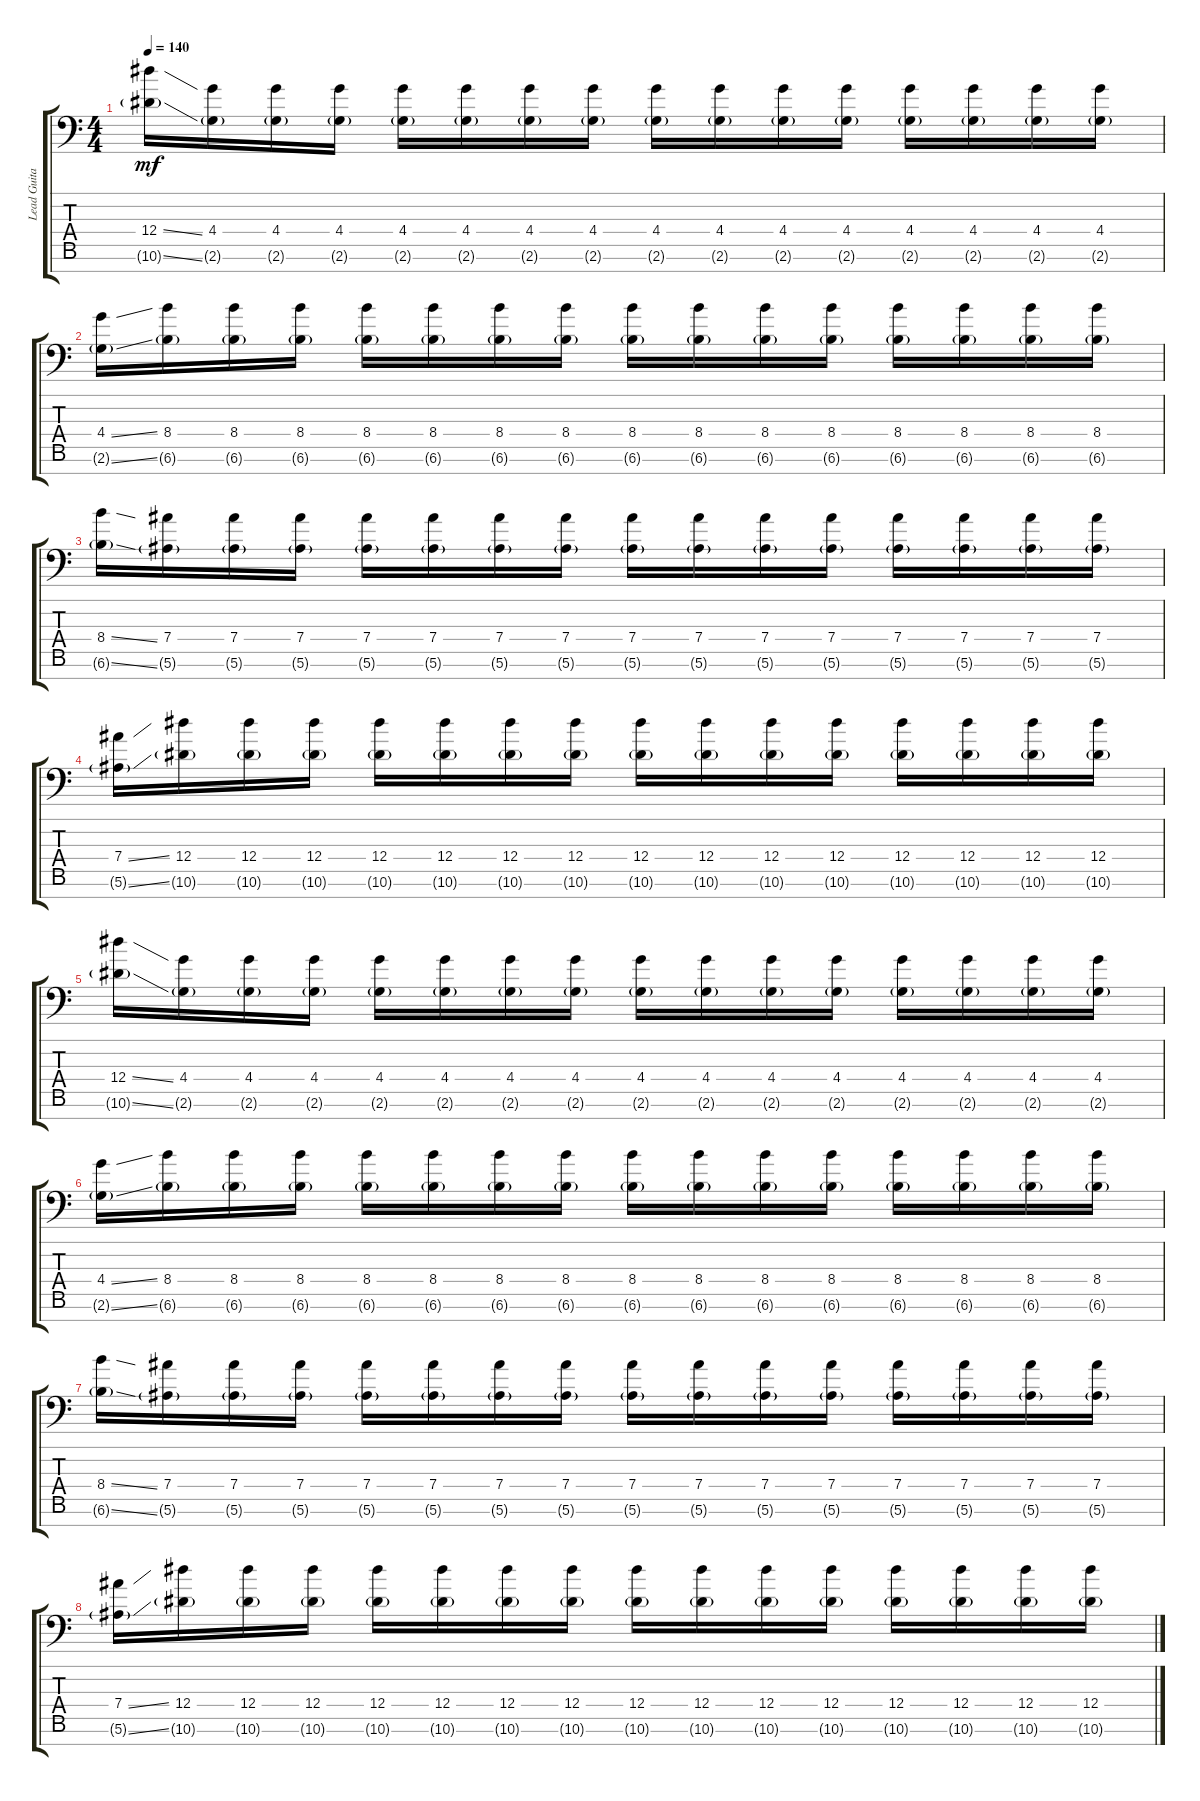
\track ("Lead Guitar #2" "Lead Guita") {instrument electricguitarjazz}
\staff {score tabs}
\tuning (Eb4 Bb3 F3 Eb3 Bb2 F2 Ab1) {hide}
\ts (4 4)
\tempo 140
\clef f4
\ks c
(12.4{ss} 10.6{ss g}).16{dy mf} (4.4 2.6{g}).16 (4.4 2.6{g}).16 (4.4 2.6{g}).16 (4.4 2.6{g}).16 (4.4 2.6{g}).16 (4.4 2.6{g}).16 (4.4 2.6{g}).16 (4.4 2.6{g}).16 (4.4 2.6{g}).16 (4.4 2.6{g}).16 (4.4 2.6{g}).16 (4.4 2.6{g}).16 (4.4 2.6{g}).16 (4.4 2.6{g}).16 (4.4 2.6{g}).16 |
(4.4{ss} 2.6{ss g}).16 (8.4 6.6{g}).16 (8.4 6.6{g}).16 (8.4 6.6{g}).16 (8.4 6.6{g}).16 (8.4 6.6{g}).16 (8.4 6.6{g}).16 (8.4 6.6{g}).16 (8.4 6.6{g}).16 (8.4 6.6{g}).16 (8.4 6.6{g}).16 (8.4 6.6{g}).16 (8.4 6.6{g}).16 (8.4 6.6{g}).16 (8.4 6.6{g}).16 (8.4 6.6{g}).16 |
(8.4{ss} 6.6{ss g}).16 (7.4 5.6{g}).16 (7.4 5.6{g}).16 (7.4 5.6{g}).16 (7.4 5.6{g}).16 (7.4 5.6{g}).16 (7.4 5.6{g}).16 (7.4 5.6{g}).16 (7.4 5.6{g}).16 (7.4 5.6{g}).16 (7.4 5.6{g}).16 (7.4 5.6{g}).16 (7.4 5.6{g}).16 (7.4 5.6{g}).16 (7.4 5.6{g}).16 (7.4 5.6{g}).16 |
(7.4{ss} 5.6{ss g}).16 (12.4 10.6{g}).16 (12.4 10.6{g}).16 (12.4 10.6{g}).16 (12.4 10.6{g}).16 (12.4 10.6{g}).16 (12.4 10.6{g}).16 (12.4 10.6{g}).16 (12.4 10.6{g}).16 (12.4 10.6{g}).16 (12.4 10.6{g}).16 (12.4 10.6{g}).16 (12.4 10.6{g}).16 (12.4 10.6{g}).16 (12.4 10.6{g}).16 (12.4 10.6{g}).16 |
(12.4{ss} 10.6{ss g}).16 (4.4 2.6{g}).16 (4.4 2.6{g}).16 (4.4 2.6{g}).16 (4.4 2.6{g}).16 (4.4 2.6{g}).16 (4.4 2.6{g}).16 (4.4 2.6{g}).16 (4.4 2.6{g}).16 (4.4 2.6{g}).16 (4.4 2.6{g}).16 (4.4 2.6{g}).16 (4.4 2.6{g}).16 (4.4 2.6{g}).16 (4.4 2.6{g}).16 (4.4 2.6{g}).16 |
(4.4{ss} 2.6{ss g}).16 (8.4 6.6{g}).16 (8.4 6.6{g}).16 (8.4 6.6{g}).16 (8.4 6.6{g}).16 (8.4 6.6{g}).16 (8.4 6.6{g}).16 (8.4 6.6{g}).16 (8.4 6.6{g}).16 (8.4 6.6{g}).16 (8.4 6.6{g}).16 (8.4 6.6{g}).16 (8.4 6.6{g}).16 (8.4 6.6{g}).16 (8.4 6.6{g}).16 (8.4 6.6{g}).16 |
(8.4{ss} 6.6{ss g}).16 (7.4 5.6{g}).16 (7.4 5.6{g}).16 (7.4 5.6{g}).16 (7.4 5.6{g}).16 (7.4 5.6{g}).16 (7.4 5.6{g}).16 (7.4 5.6{g}).16 (7.4 5.6{g}).16 (7.4 5.6{g}).16 (7.4 5.6{g}).16 (7.4 5.6{g}).16 (7.4 5.6{g}).16 (7.4 5.6{g}).16 (7.4 5.6{g}).16 (7.4 5.6{g}).16 |
(7.4{ss} 5.6{ss g}).16 (12.4 10.6{g}).16 (12.4 10.6{g}).16 (12.4 10.6{g}).16 (12.4 10.6{g}).16 (12.4 10.6{g}).16 (12.4 10.6{g}).16 (12.4 10.6{g}).16 (12.4 10.6{g}).16 (12.4 10.6{g}).16 (12.4 10.6{g}).16 (12.4 10.6{g}).16 (12.4 10.6{g}).16 (12.4 10.6{g}).16 (12.4 10.6{g}).16 (12.4 10.6{g}).16
